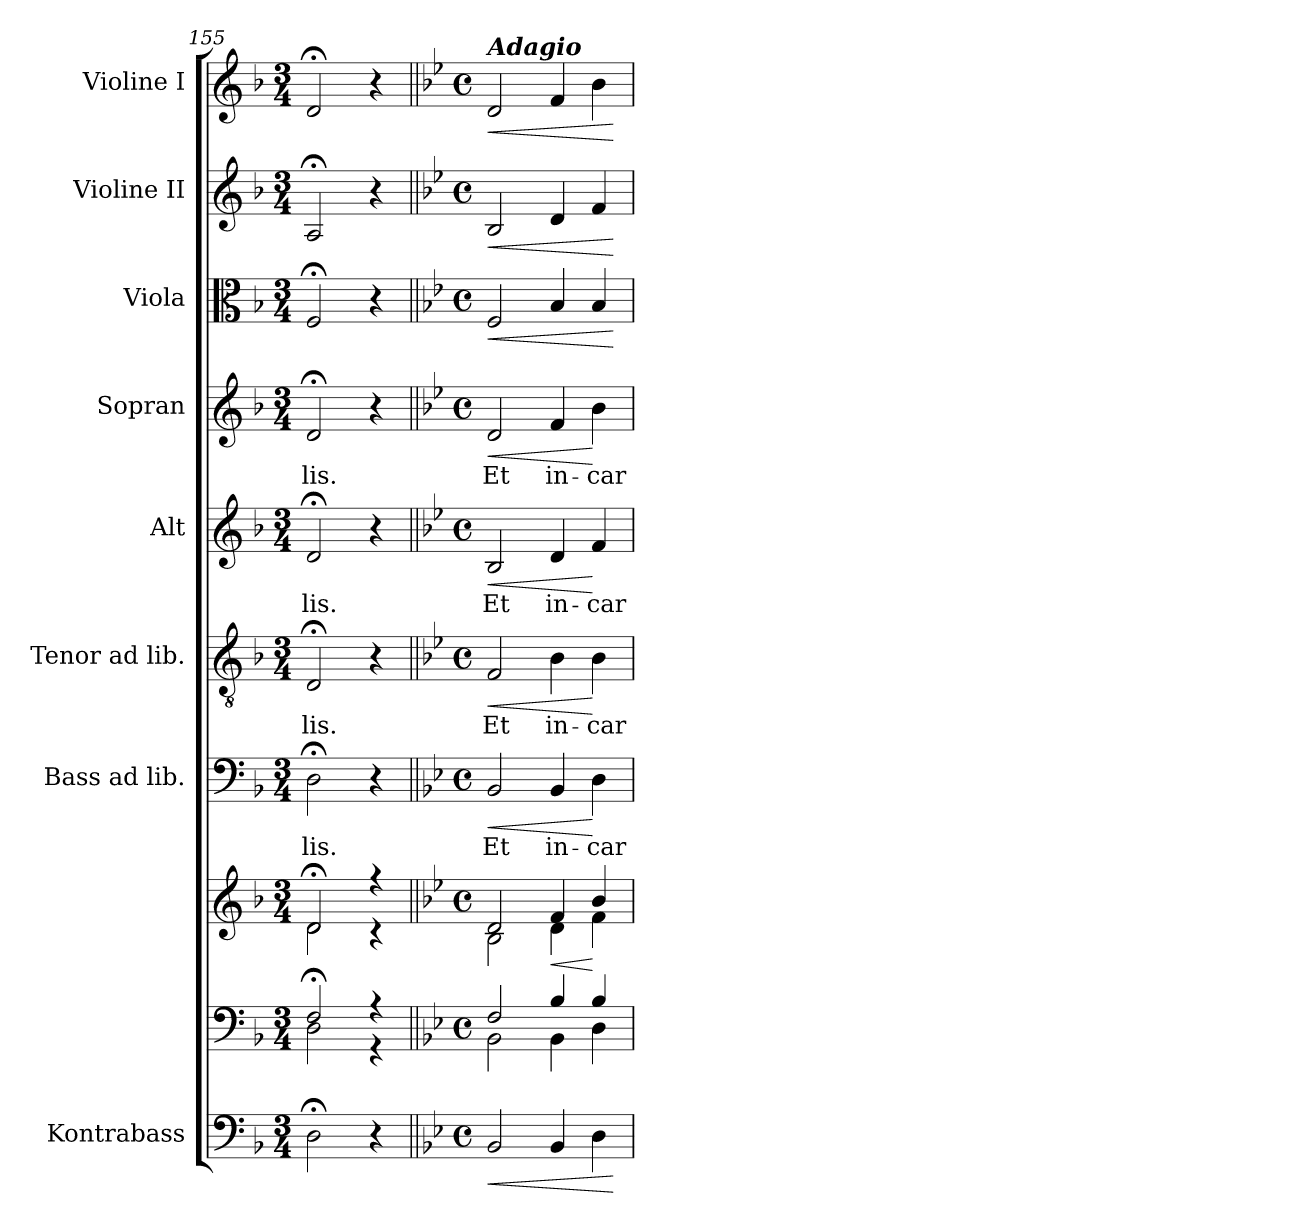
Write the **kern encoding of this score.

**kern	**dynam	**kern	**kern	**dynam	**kern	**text	**dynam	**kern	**text	**dynam	**kern	**text	**dynam	**kern	**text	**dynam	**kern	**dynam	**kern	**dynam	**kern	**dynam
*part9	*part9	*part8	*part8	*part8	*part7	*part7	*part7	*part6	*part6	*part6	*part5	*part5	*part5	*part4	*part4	*part4	*part3	*part3	*part2	*part2	*part1	*part1
*staff10	*staff10	*staff9	*staff8	*staff8/9	*staff7	*staff7	*staff7	*staff6	*staff6	*staff6	*staff5	*staff5	*staff5	*staff4	*staff4	*staff4	*staff3	*staff3	*staff2	*staff2	*staff1	*staff1
*I"Kontrabass	*	*	*	*	*I"Bass ad lib.	*	*	*I"Tenor ad lib.	*	*	*I"Alt	*	*	*I"Sopran	*	*	*I"Viola	*	*I"Violine II	*	*I"Violine I	*
*I'Kb.	*	*	*	*	*I'B.	*	*	*I'T.	*	*	*I'A.	*	*	*I'S.	*	*	*I'Vla.	*	*I'Vl. II	*	*I'Vl. I	*
*clefF4	*	*clefF4	*clefG2	*	*clefF4	*	*	*clefGv2	*	*	*clefG2	*	*	*clefG2	*	*	*clefC3	*	*clefG2	*	*clefG2	*
*ITrd7c12	*	*	*	*	*	*	*	*	*	*	*	*	*	*	*	*	*	*	*	*	*	*
*k[b-]	*	*k[b-]	*k[b-]	*	*k[b-]	*	*	*k[b-]	*	*	*k[b-]	*	*	*k[b-]	*	*	*k[b-]	*	*k[b-]	*	*k[b-]	*
*F:	*	*F:	*F:	*	*F:	*	*	*F:	*	*	*F:	*	*	*F:	*	*	*F:	*	*F:	*	*F:	*
*M3/4	*	*M3/4	*M3/4	*	*M3/4	*	*	*M3/4	*	*	*M3/4	*	*	*M3/4	*	*	*M3/4	*	*M3/4	*	*M3/4	*
=155	=155	=155	=155	=155	=155	=155	=155	=155	=155	=155	=155	=155	=155	=155	=155	=155	=155	=155	=155	=155	=155	=155
*	*	*^	*^	*	*	*	*	*	*	*	*	*	*	*	*	*	*	*	*	*	*	*
!	!	!	!	!	!	!	!	!LO:LY:b	!	!	!LO:LY:b	!	!	!LO:LY:b	!	!	!LO:LY:b	!	!	!	!	!	!	!
2DD;<\	.	2F;/	2D\	2d;</	2d\	.	2D;<\	-lis.	.	2D;</	-lis.	.	2d;</	-lis.	.	2d;</	-lis.	.	2F;</	.	2A;</	.	2d;</	.
4r	.	4r	4r	4r	4r	.	4r	.	.	4r	.	.	4r	.	.	4r	.	.	4r	.	4r	.	4r	.
=156||	=156||	=156||	=156||	=156||	=156||	=156||	=156||	=156||	=156||	=156||	=156||	=156||	=156||	=156||	=156||	=156||	=156||	=156||	=156||	=156||	=156||	=156||	=156||	=156||
*k[b-e-]	*	*k[b-e-]	*	*k[b-e-]	*	*	*k[b-e-]	*	*	*k[b-e-]	*	*	*k[b-e-]	*	*	*k[b-e-]	*	*	*k[b-e-]	*	*k[b-e-]	*	*k[b-e-]	*
*B-:	*	*B-:	*	*B-:	*	*	*B-:	*	*	*B-:	*	*	*B-:	*	*	*B-:	*	*	*B-:	*	*B-:	*	*B-:	*
*M4/4	*	*M4/4	*	*M4/4	*	*	*M4/4	*	*	*M4/4	*	*	*M4/4	*	*	*M4/4	*	*	*M4/4	*	*M4/4	*	*M4/4	*
*met(c)	*	*met(c)	*	*met(c)	*	*	*met(c)	*	*	*met(c)	*	*	*met(c)	*	*	*met(c)	*	*	*met(c)	*	*met(c)	*	*met(c)	*
!	!	!	!	!	!	!	!	!	!	!	!	!	!	!	!	!	!	!	!	!	!	!	!LO:TX:a:Bi:t=Adagio	!
!	!LO:HP:b	!	!	!	!	!	!	!LO:LY:b	!LO:HP:b	!	!LO:LY:b	!LO:HP:b	!	!LO:LY:b	!LO:HP:b	!	!LO:LY:b	!LO:HP:b	!	!LO:HP:b	!	!LO:HP:b	!	!LO:HP:b
2BBB-/	<	2F/	2BB-\	2d/	2B-\	.	2BB-/	Et	<	2F/	Et	<	2B-/	Et	<	2d/	Et	<	2F/	<	2B-/	<	2d/	<
!	!	!	!	!	!	!LO:HP:b	!	!LO:LY:b	!	!	!LO:LY:b	!	!	!LO:LY:b	!	!	!LO:LY:b	!	!	!	!	!	!	!
4BBB-/	.	4B-/	4BB-\	4f/	4d\	<	4BB-/	in-	.	4B-\	in-	.	4d/	in-	.	4f/	in-	.	4B-/	.	4d/	.	4f/	.
!	!	!	!	!	!	!	!	!LO:LY:b	!	!	!LO:LY:b	!	!	!LO:LY:b	!	!	!LO:LY:b	!	!	!	!	!	!	!
4DD\	.	4B-/	4D\	4b-/	4f\	[	4D\	-car-	[	4B-\	-car-	[	4f/	-car-	[	4b-\	-car-	[	4B-/	.	4f/	.	4b-\	.
*	*	*v	*v	*	*	*	*	*	*	*	*	*	*	*	*	*	*	*	*	*	*	*	*	*
*	*	*	*v	*v	*	*	*	*	*	*	*	*	*	*	*	*	*	*	*	*	*	*	*
.	[	.	.	.	.	.	.	.	.	.	.	.	.	.	.	.	.	[	.	[	.	[
=	=	=	=	=	=	=	=	=	=	=	=	=	=	=	=	=	=	=	=	=	=	=
*-	*-	*-	*-	*-	*-	*-	*-	*-	*-	*-	*-	*-	*-	*-	*-	*-	*-	*-	*-	*-	*-	*-
